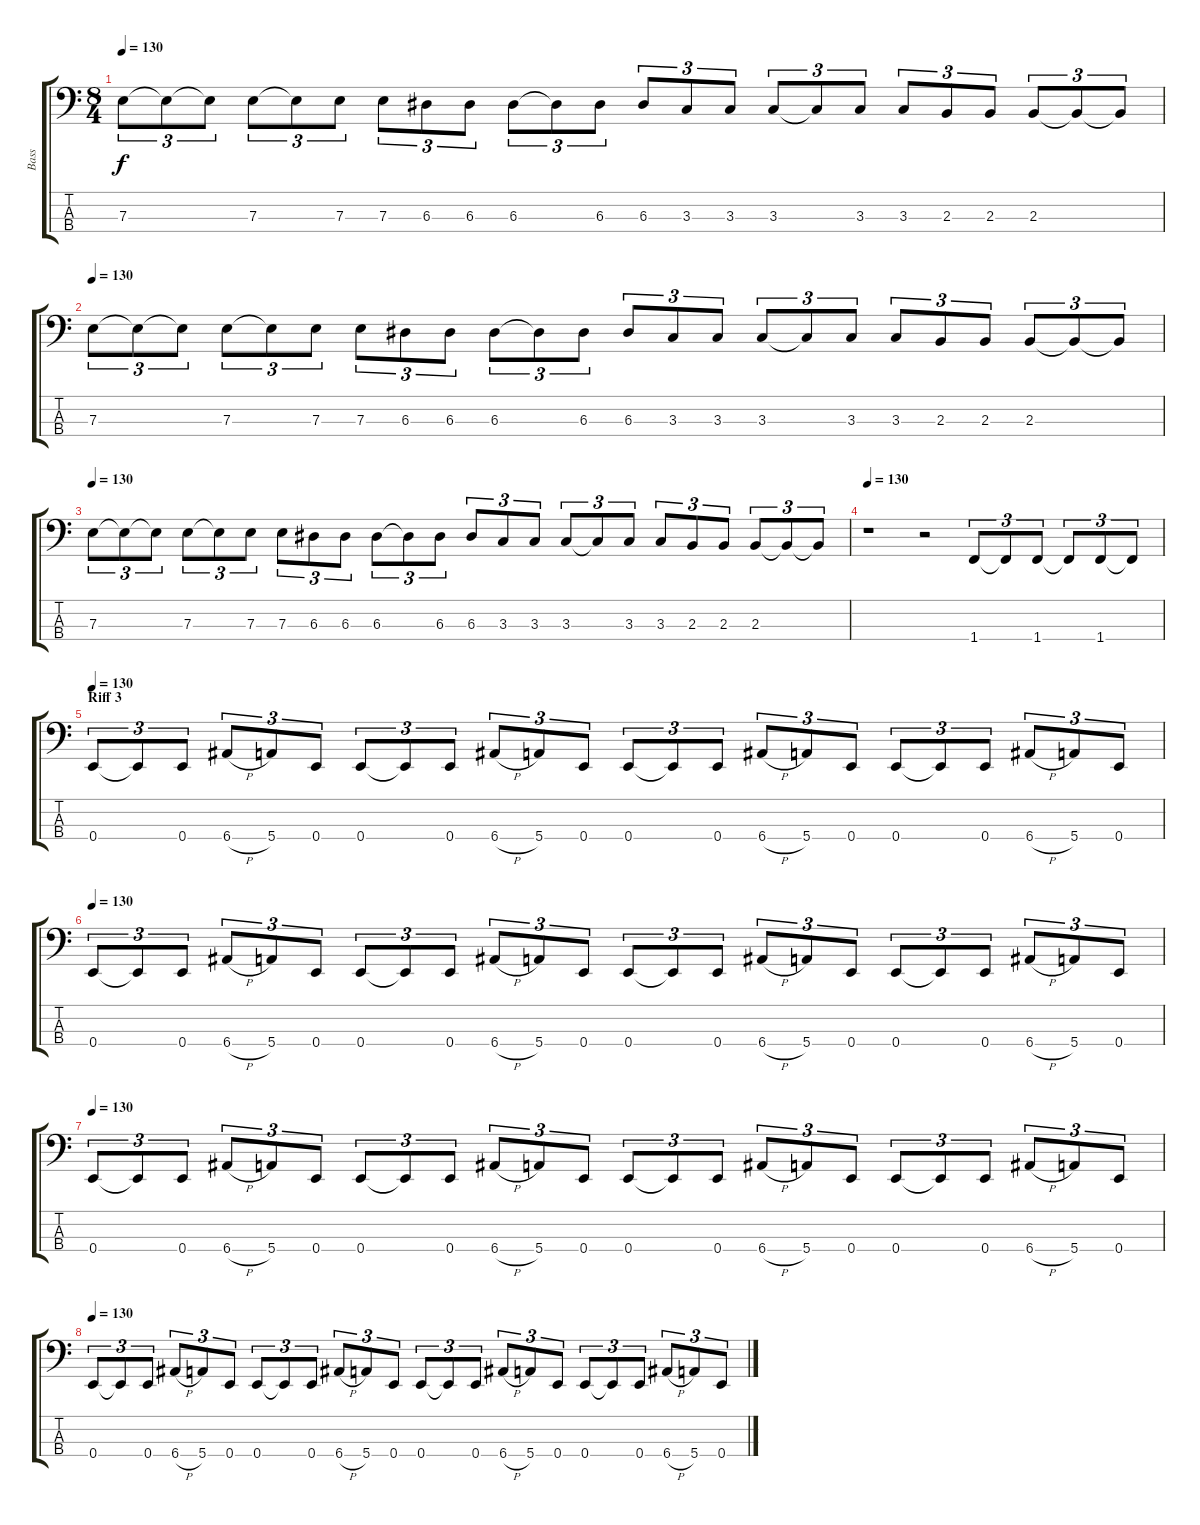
\track ("Bass" "Bass") {instrument electricbassfinger}
\staff {score tabs}
\tuning (G2 D2 A1 E1) {hide}
\ts (8 4)
\tempo 130
\clef f4
\ks c
7.3.8{tu (3 2) dy f} 7.3{t}.8{tu (3 2)} 7.3{t}.8{tu (3 2)} 7.3.8{tu (3 2)} 7.3{t}.8{tu (3 2)} 7.3.8{tu (3 2)} 7.3.8{tu (3 2)} 6.3.8{tu (3 2)} 6.3.8{tu (3 2)} 6.3.8{tu (3 2)} 6.3{t}.8{tu (3 2)} 6.3.8{tu (3 2)} 6.3.8{tu (3 2)} 3.3.8{tu (3 2)} 3.3.8{tu (3 2)} 3.3.8{tu (3 2)} 3.3{t}.8{tu (3 2)} 3.3.8{tu (3 2)} 3.3.8{tu (3 2)} 2.3.8{tu (3 2)} 2.3.8{tu (3 2)} 2.3.8{tu (3 2)} 2.3{t}.8{tu (3 2)} 2.3{t}.8{tu (3 2)} |
\tempo 130
7.3.8{tu (3 2)} 7.3{t}.8{tu (3 2)} 7.3{t}.8{tu (3 2)} 7.3.8{tu (3 2)} 7.3{t}.8{tu (3 2)} 7.3.8{tu (3 2)} 7.3.8{tu (3 2)} 6.3.8{tu (3 2)} 6.3.8{tu (3 2)} 6.3.8{tu (3 2)} 6.3{t}.8{tu (3 2)} 6.3.8{tu (3 2)} 6.3.8{tu (3 2)} 3.3.8{tu (3 2)} 3.3.8{tu (3 2)} 3.3.8{tu (3 2)} 3.3{t}.8{tu (3 2)} 3.3.8{tu (3 2)} 3.3.8{tu (3 2)} 2.3.8{tu (3 2)} 2.3.8{tu (3 2)} 2.3.8{tu (3 2)} 2.3{t}.8{tu (3 2)} 2.3{t}.8{tu (3 2)} |
\tempo 130
7.3.8{tu (3 2)} 7.3{t}.8{tu (3 2)} 7.3{t}.8{tu (3 2)} 7.3.8{tu (3 2)} 7.3{t}.8{tu (3 2)} 7.3.8{tu (3 2)} 7.3.8{tu (3 2)} 6.3.8{tu (3 2)} 6.3.8{tu (3 2)} 6.3.8{tu (3 2)} 6.3{t}.8{tu (3 2)} 6.3.8{tu (3 2)} 6.3.8{tu (3 2)} 3.3.8{tu (3 2)} 3.3.8{tu (3 2)} 3.3.8{tu (3 2)} 3.3{t}.8{tu (3 2)} 3.3.8{tu (3 2)} 3.3.8{tu (3 2)} 2.3.8{tu (3 2)} 2.3.8{tu (3 2)} 2.3.8{tu (3 2)} 2.3{t}.8{tu (3 2)} 2.3{t}.8{tu (3 2)} |
\tempo 130
r.1 r.2 1.4.8{tu (3 2)} 1.4{t}.8{tu (3 2)} 1.4.8{tu (3 2)} 1.4{t}.8{tu (3 2)} 1.4.8{tu (3 2)} 1.4{t}.8{tu (3 2)} |
\section ("" "Riff 3")
\tempo 130
0.4.8{tu (3 2)} 0.4{t}.8{tu (3 2)} 0.4.8{tu (3 2)} 6.4{h}.8{tu (3 2)} 5.4.8{tu (3 2)} 0.4.8{tu (3 2)} 0.4.8{tu (3 2)} 0.4{t}.8{tu (3 2)} 0.4.8{tu (3 2)} 6.4{h}.8{tu (3 2)} 5.4.8{tu (3 2)} 0.4.8{tu (3 2)} 0.4.8{tu (3 2)} 0.4{t}.8{tu (3 2)} 0.4.8{tu (3 2)} 6.4{h}.8{tu (3 2)} 5.4.8{tu (3 2)} 0.4.8{tu (3 2)} 0.4.8{tu (3 2)} 0.4{t}.8{tu (3 2)} 0.4.8{tu (3 2)} 6.4{h}.8{tu (3 2)} 5.4.8{tu (3 2)} 0.4.8{tu (3 2)} |
\tempo 130
0.4.8{tu (3 2)} 0.4{t}.8{tu (3 2)} 0.4.8{tu (3 2)} 6.4{h}.8{tu (3 2)} 5.4.8{tu (3 2)} 0.4.8{tu (3 2)} 0.4.8{tu (3 2)} 0.4{t}.8{tu (3 2)} 0.4.8{tu (3 2)} 6.4{h}.8{tu (3 2)} 5.4.8{tu (3 2)} 0.4.8{tu (3 2)} 0.4.8{tu (3 2)} 0.4{t}.8{tu (3 2)} 0.4.8{tu (3 2)} 6.4{h}.8{tu (3 2)} 5.4.8{tu (3 2)} 0.4.8{tu (3 2)} 0.4.8{tu (3 2)} 0.4{t}.8{tu (3 2)} 0.4.8{tu (3 2)} 6.4{h}.8{tu (3 2)} 5.4.8{tu (3 2)} 0.4.8{tu (3 2)} |
\tempo 130
0.4.8{tu (3 2)} 0.4{t}.8{tu (3 2)} 0.4.8{tu (3 2)} 6.4{h}.8{tu (3 2)} 5.4.8{tu (3 2)} 0.4.8{tu (3 2)} 0.4.8{tu (3 2)} 0.4{t}.8{tu (3 2)} 0.4.8{tu (3 2)} 6.4{h}.8{tu (3 2)} 5.4.8{tu (3 2)} 0.4.8{tu (3 2)} 0.4.8{tu (3 2)} 0.4{t}.8{tu (3 2)} 0.4.8{tu (3 2)} 6.4{h}.8{tu (3 2)} 5.4.8{tu (3 2)} 0.4.8{tu (3 2)} 0.4.8{tu (3 2)} 0.4{t}.8{tu (3 2)} 0.4.8{tu (3 2)} 6.4{h}.8{tu (3 2)} 5.4.8{tu (3 2)} 0.4.8{tu (3 2)} |
\tempo 130
0.4.8{tu (3 2)} 0.4{t}.8{tu (3 2)} 0.4.8{tu (3 2)} 6.4{h}.8{tu (3 2)} 5.4.8{tu (3 2)} 0.4.8{tu (3 2)} 0.4.8{tu (3 2)} 0.4{t}.8{tu (3 2)} 0.4.8{tu (3 2)} 6.4{h}.8{tu (3 2)} 5.4.8{tu (3 2)} 0.4.8{tu (3 2)} 0.4.8{tu (3 2)} 0.4{t}.8{tu (3 2)} 0.4.8{tu (3 2)} 6.4{h}.8{tu (3 2)} 5.4.8{tu (3 2)} 0.4.8{tu (3 2)} 0.4.8{tu (3 2)} 0.4{t}.8{tu (3 2)} 0.4.8{tu (3 2)} 6.4{h}.8{tu (3 2)} 5.4.8{tu (3 2)} 0.4.8{tu (3 2)}
